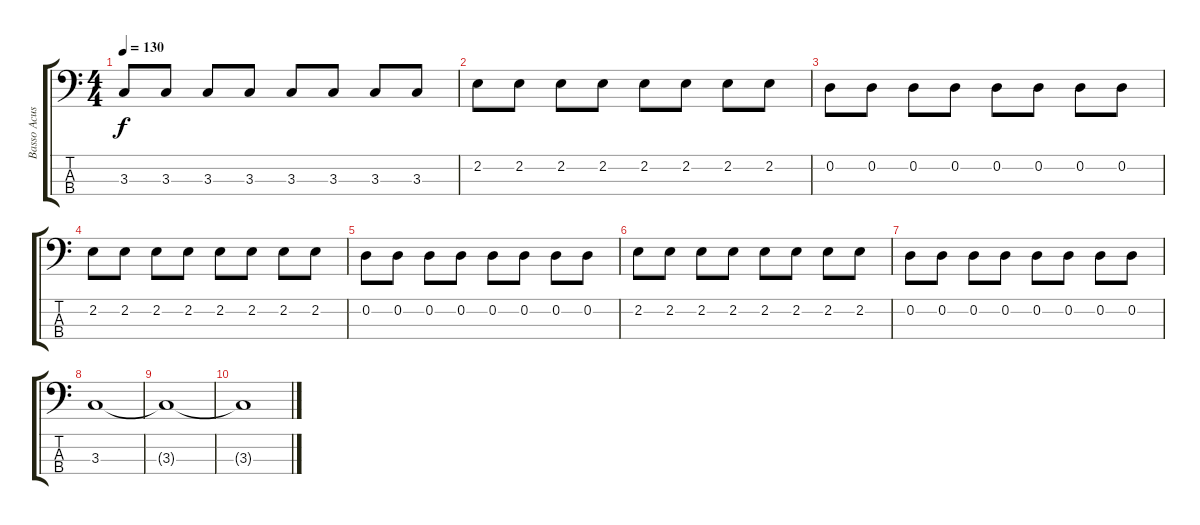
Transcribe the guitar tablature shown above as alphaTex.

\track ("Basso Acustico" "Basso Acus") {instrument acousticbass}
\staff {score tabs}
\tuning (G2 D2 A1 E1) {hide}
\ts (4 4)
\tempo 130
\clef f4
\ks c
3.3.8{dy f} 3.3.8 3.3.8 3.3.8 3.3.8 3.3.8 3.3.8 3.3.8 |
2.2.8 2.2.8 2.2.8 2.2.8 2.2.8 2.2.8 2.2.8 2.2.8 |
0.2.8 0.2.8 0.2.8 0.2.8 0.2.8 0.2.8 0.2.8 0.2.8 |
2.2.8 2.2.8 2.2.8 2.2.8 2.2.8 2.2.8 2.2.8 2.2.8 |
0.2.8 0.2.8 0.2.8 0.2.8 0.2.8 0.2.8 0.2.8 0.2.8 |
2.2.8 2.2.8 2.2.8 2.2.8 2.2.8 2.2.8 2.2.8 2.2.8 |
0.2.8 0.2.8 0.2.8 0.2.8 0.2.8 0.2.8 0.2.8 0.2.8 |
3.3.1 |
3.3{t}.1 |
3.3{t}.1
